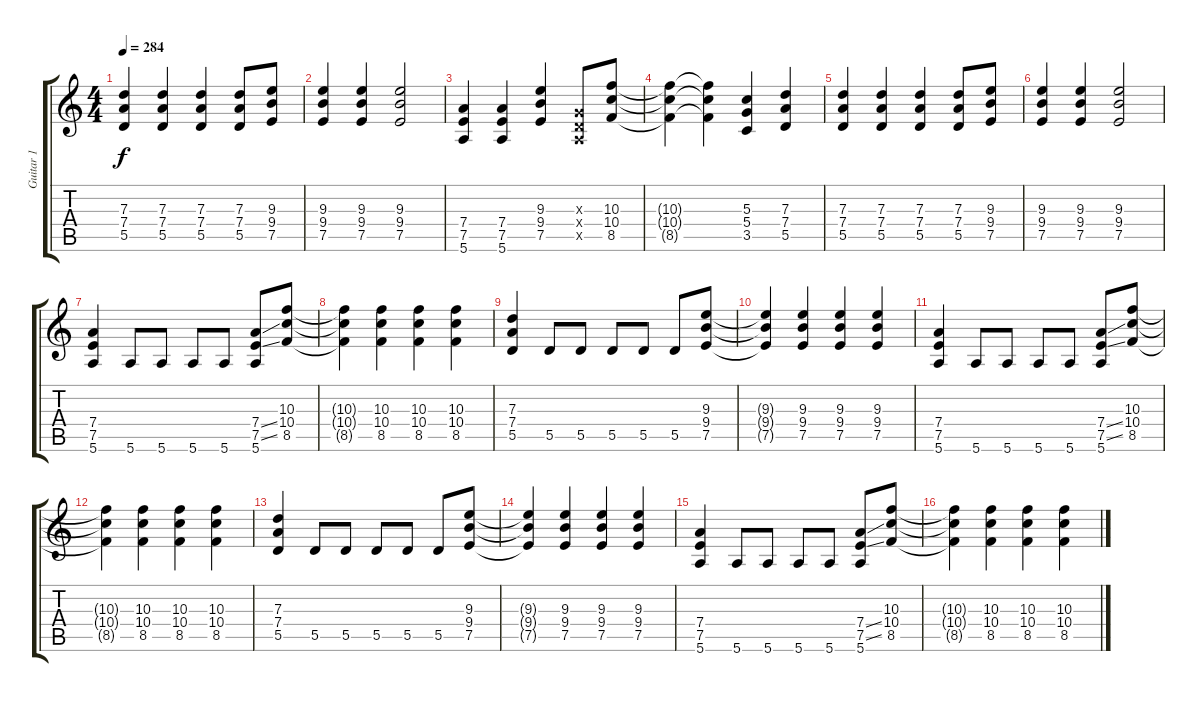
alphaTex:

\track ("Guitar 1" "Guitar 1") {instrument distortionguitar}
\staff {score tabs}
\tuning (E4 B3 G3 D3 A2 E2) {hide}
\ts (4 4)
\tempo 284
\clef g2
\ks c
(7.3 7.4 5.5).4{dy f} (7.3 7.4 5.5).4 (7.3 7.4 5.5).4 (7.3 7.4 5.5).8 (9.3 9.4 7.5).8 |
(9.3 9.4 7.5).4 (9.3 9.4 7.5).4 (9.3 9.4 7.5).2 |
(7.4 7.5 5.6).4 (7.4 7.5 5.6).4 (9.3 9.4 7.5).4 (0.3{x} 0.4{x} 0.5{x}).8 (10.3 10.4 8.5).8 |
(10.3{t} 10.4{t} 8.5{t}).4 (10.3{t} 10.4{t} 8.5{t}).4 (5.3 5.4 3.5).4 (7.3 7.4 5.5).4 |
(7.3 7.4 5.5).4 (7.3 7.4 5.5).4 (7.3 7.4 5.5).4 (7.3 7.4 5.5).8 (9.3 9.4 7.5).8 |
(9.3 9.4 7.5).4 (9.3 9.4 7.5).4 (9.3 9.4 7.5).2 |
(7.4 7.5 5.6).4 5.6.8 5.6.8 5.6.8 5.6.8 (7.4{ss} 7.5{ss} 5.6).8 (10.3 10.4 8.5).8 |
(10.3{t} 10.4{t} 8.5{t}).4 (10.3 10.4 8.5).4 (10.3 10.4 8.5).4 (10.3 10.4 8.5).4 |
(7.3 7.4 5.5).4 5.5.8 5.5.8 5.5.8 5.5.8 5.5.8 (9.3 9.4 7.5).8 |
(9.3{t} 9.4{t} 7.5{t}).4 (9.3 9.4 7.5).4 (9.3 9.4 7.5).4 (9.3 9.4 7.5).4 |
(7.4 7.5 5.6).4 5.6.8 5.6.8 5.6.8 5.6.8 (7.4{ss} 7.5{ss} 5.6).8 (10.3 10.4 8.5).8 |
(10.3{t} 10.4{t} 8.5{t}).4 (10.3 10.4 8.5).4 (10.3 10.4 8.5).4 (10.3 10.4 8.5).4 |
(7.3 7.4 5.5).4 5.5.8 5.5.8 5.5.8 5.5.8 5.5.8 (9.3 9.4 7.5).8 |
(9.3{t} 9.4{t} 7.5{t}).4 (9.3 9.4 7.5).4 (9.3 9.4 7.5).4 (9.3 9.4 7.5).4 |
(7.4 7.5 5.6).4 5.6.8 5.6.8 5.6.8 5.6.8 (7.4{ss} 7.5{ss} 5.6).8 (10.3 10.4 8.5).8 |
(10.3{t} 10.4{t} 8.5{t}).4 (10.3 10.4 8.5).4 (10.3 10.4 8.5).4 (10.3 10.4 8.5).4
